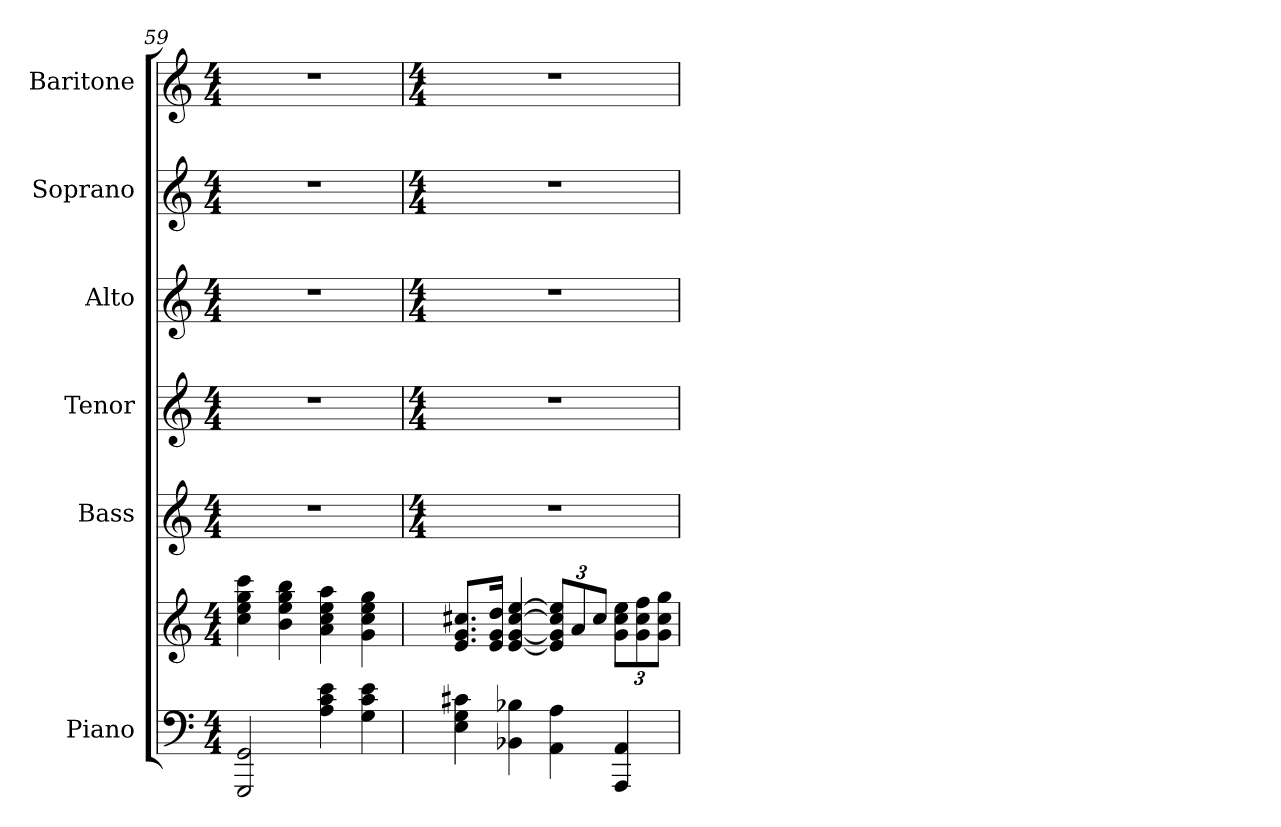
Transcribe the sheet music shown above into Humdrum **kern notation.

**kern	**kern	**kern	**kern	**kern	**kern	**kern
*part6	*part6	*part5	*part4	*part3	*part2	*part1
*staff7	*staff6	*staff5	*staff4	*staff3	*staff2	*staff1
*I"Piano	*	*I"Bass	*I"Tenor	*I"Alto	*I"Soprano	*I"Baritone
*	*	*I'B	*I'T	*I'A	*I'S	*
!!LO:PB:g=z
*clefF4	*clefG2	*clefG2	*clefG2	*clefG2	*clefG2	*clefG2
*k[]	*k[]	*k[]	*k[]	*k[]	*k[]	*k[]
*M4/4	*M4/4	*M4/4	*M4/4	*M4/4	*M4/4	*M4/4
=59	=59	=59	=59	=59	=59	=59
*	*^	*	*	*	*	*
2GGG/ 2GG/	4cc\ 4ee\ 4gg\ 4ccc\	1ryy	1r	1r	1r	1r	1r
.	4b\ 4ee\ 4gg\ 4bb\	.	.	.	.	.	.
4A\ 4c\ 4e\	4a\ 4cc\ 4ee\ 4aa\	.	.	.	.	.	.
4G\ 4c\ 4e\	4g\ 4cc\ 4ee\ 4gg\	.	.	.	.	.	.
*	*v	*v	*	*	*	*	*
!!LO:LB:g=z
=60	=60	=60	=60	=60	=60	=60
*	*	*M4/4	*M4/4	*M4/4	*M4/4	*M4/4
*^	*	*	*	*	*	*
4E\ 4G\ 4c#X\	2ryy	8.e/ 8.g/ 8.cc#X/L	1r	1r	1r	1r	1r
.	.	16e/ 16g/ 16dd/Jk	.	.	.	.	.
4BB-X\ 4B-X\	.	[4e/ [4g/ [4cc#/ [4ee/	.	.	.	.	.
*	*	*Xbrackettup	*	*	*	*	*
4AA\ 4A\	2ryy	12e/] 12g/] 12cc#/] 12ee/]L	.	.	.	.	.
.	.	12a/	.	.	.	.	.
.	.	12cc#/J	.	.	.	.	.
4AAA/ 4AA/	.	12g\ 12cc#\ 12ee\L	.	.	.	.	.
.	.	12g\ 12cc#\ 12ff\	.	.	.	.	.
.	.	12g\ 12cc#\ 12gg\J	.	.	.	.	.
*v	*v	*	*	*	*	*	*
=	=	=	=	=	=	=
*-	*-	*-	*-	*-	*-	*-
